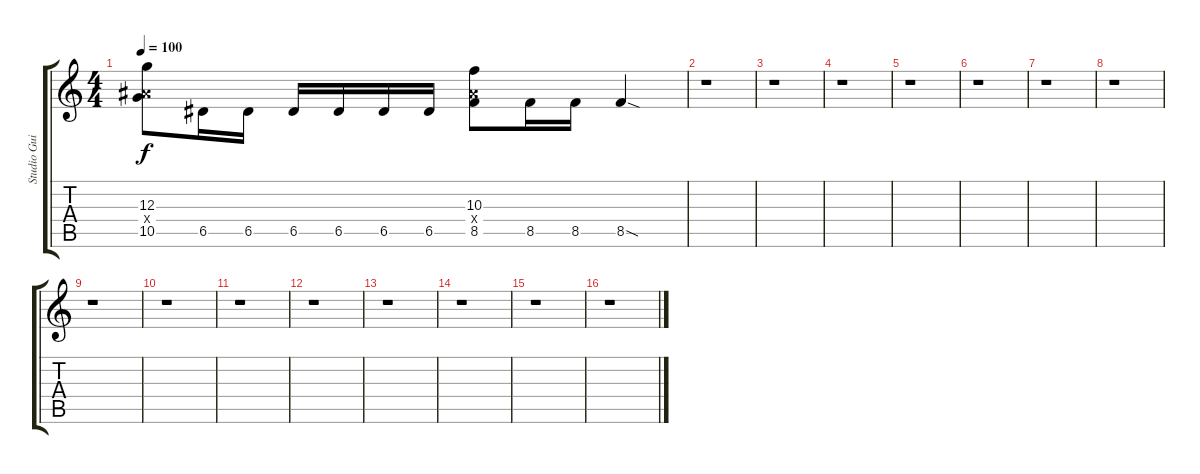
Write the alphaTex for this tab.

\track ("Studio Guitar (Cesar Cabal)" "Studio Gui") {instrument distortionguitar}
\staff {score tabs}
\tuning (E4 B3 G3 D3 A2 E2) {hide}
\ts (4 4)
\tempo 100
\clef g2
\ks c
(12.3 8.4{x} 10.5).8{dy f} 6.5.16 6.5.16 6.5.16 6.5.16 6.5.16 6.5.16 (10.3 8.4{x} 8.5).8 8.5.16 8.5.16 8.5{sod}.4 |
r.1 |
r.1 |
r.1 |
r.1 |
r.1 |
r.1 |
r.1 |
r.1 |
r.1 |
r.1 |
r.1 |
r.1 |
r.1 |
r.1 |
r.1
